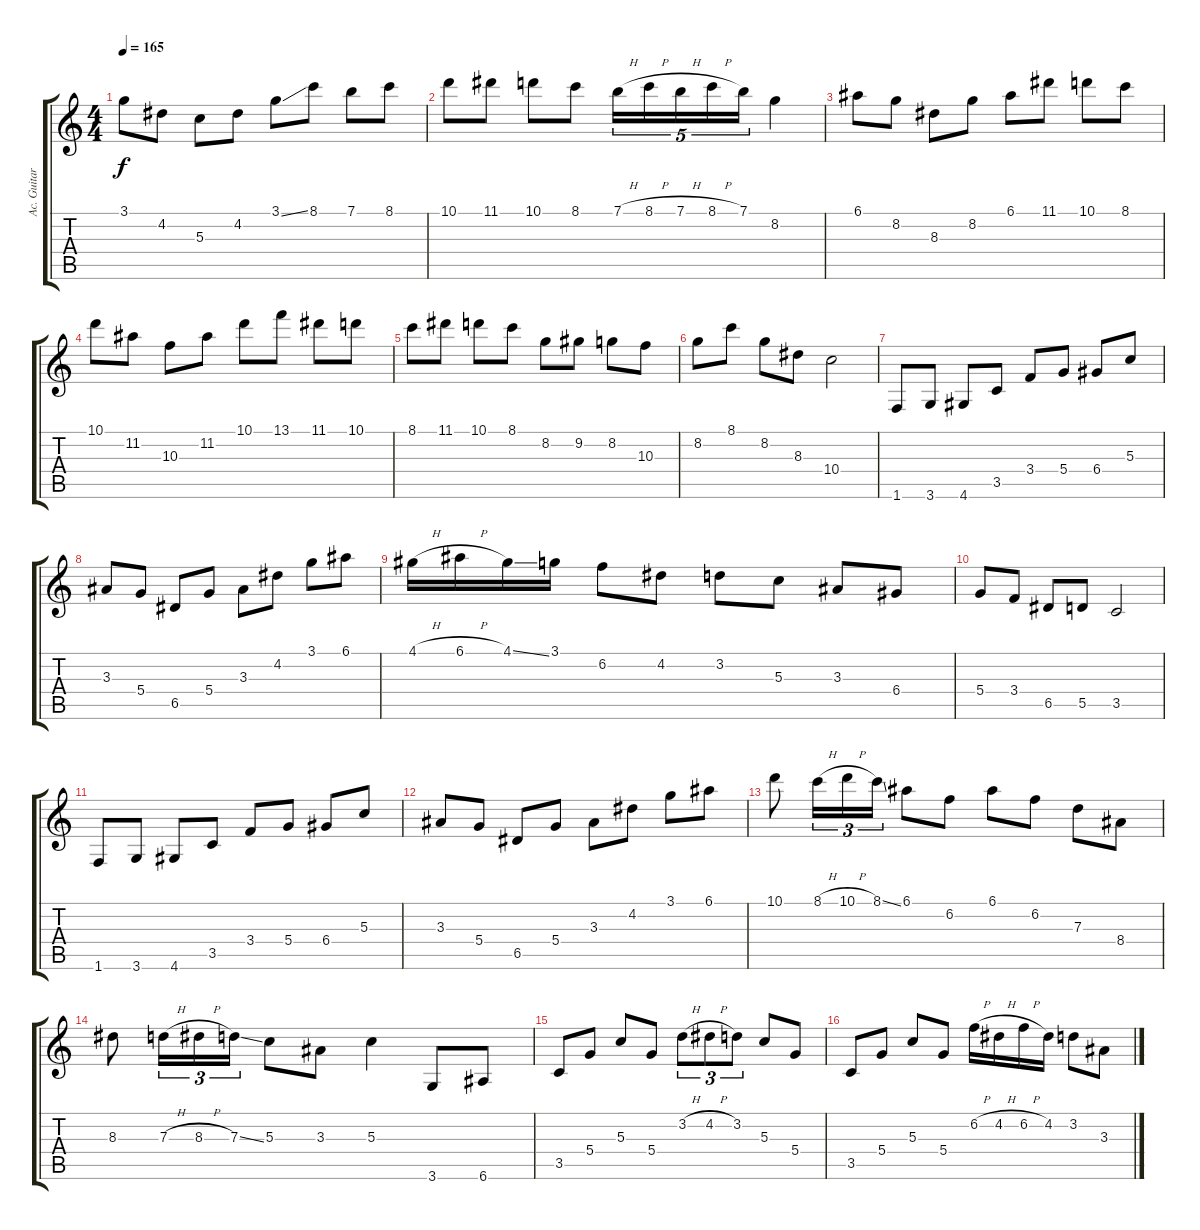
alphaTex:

\track ("Ac. Guitar 1" "Ac. Guitar") {instrument acousticguitarsteel}
\staff {score tabs}
\tuning (E4 B3 G3 D3 A2 E2) {hide}
\ts (4 4)
\tempo 165
\clef g2
\ks c
3.1.8{dy f} 4.2.8 5.3.8 4.2.8 3.1{ss}.8 8.1.8 7.1.8 8.1.8 |
10.1.8 11.1.8 10.1.8 8.1.8 7.1{h}.16{tu (5 4)} 8.1{h}.16{tu (5 4)} 7.1{h}.16{tu (5 4)} 8.1{h}.16{tu (5 4)} 7.1.16{tu (5 4)} 8.2.4 |
6.1.8 8.2.8 8.3.8 8.2.8 6.1.8 11.1.8 10.1.8 8.1.8 |
10.1.8 11.2.8 10.3.8 11.2.8 10.1.8 13.1.8 11.1.8 10.1.8 |
8.1.8 11.1.8 10.1.8 8.1.8 8.2.8 9.2.8 8.2.8 10.3.8 |
8.2.8 8.1.8 8.2.8 8.3.8 10.4.2 |
1.6.8 3.6.8 4.6.8 3.5.8 3.4.8 5.4.8 6.4.8 5.3.8 |
3.3.8 5.4.8 6.5.8 5.4.8 3.3.8 4.2.8 3.1.8 6.1.8 |
4.1{h}.16 6.1{h}.16 4.1{ss}.16 3.1.16 6.2.8 4.2.8 3.2.8 5.3.8 3.3.8 6.4.8 |
5.4.8 3.4.8 6.5.8 5.5.8 3.5.2 |
1.6.8 3.6.8 4.6.8 3.5.8 3.4.8 5.4.8 6.4.8 5.3.8 |
3.3.8 5.4.8 6.5.8 5.4.8 3.3.8 4.2.8 3.1.8 6.1.8 |
10.1.8 8.1{h}.16{tu (3 2)} 10.1{h}.16{tu (3 2)} 8.1{ss}.16{tu (3 2)} 6.1.8 6.2.8 6.1.8 6.2.8 7.3.8 8.4.8 |
8.3.8 7.3{h}.16{tu (3 2)} 8.3{h}.16{tu (3 2)} 7.3{ss}.16{tu (3 2)} 5.3.8 3.3.8 5.3.4 3.6.8 6.6.8 |
3.5.8{volume 6} 5.4.8 5.3.8 5.4.8 3.2{h}.8{tu (3 2)} 4.2{h}.8{tu (3 2)} 3.2.8{tu (3 2)} 5.3.8 5.4.8 |
3.5.8 5.4.8 5.3.8 5.4.8 6.2{h}.16 4.2{h}.16 6.2{h}.16 4.2.16 3.2.8 3.3.8
